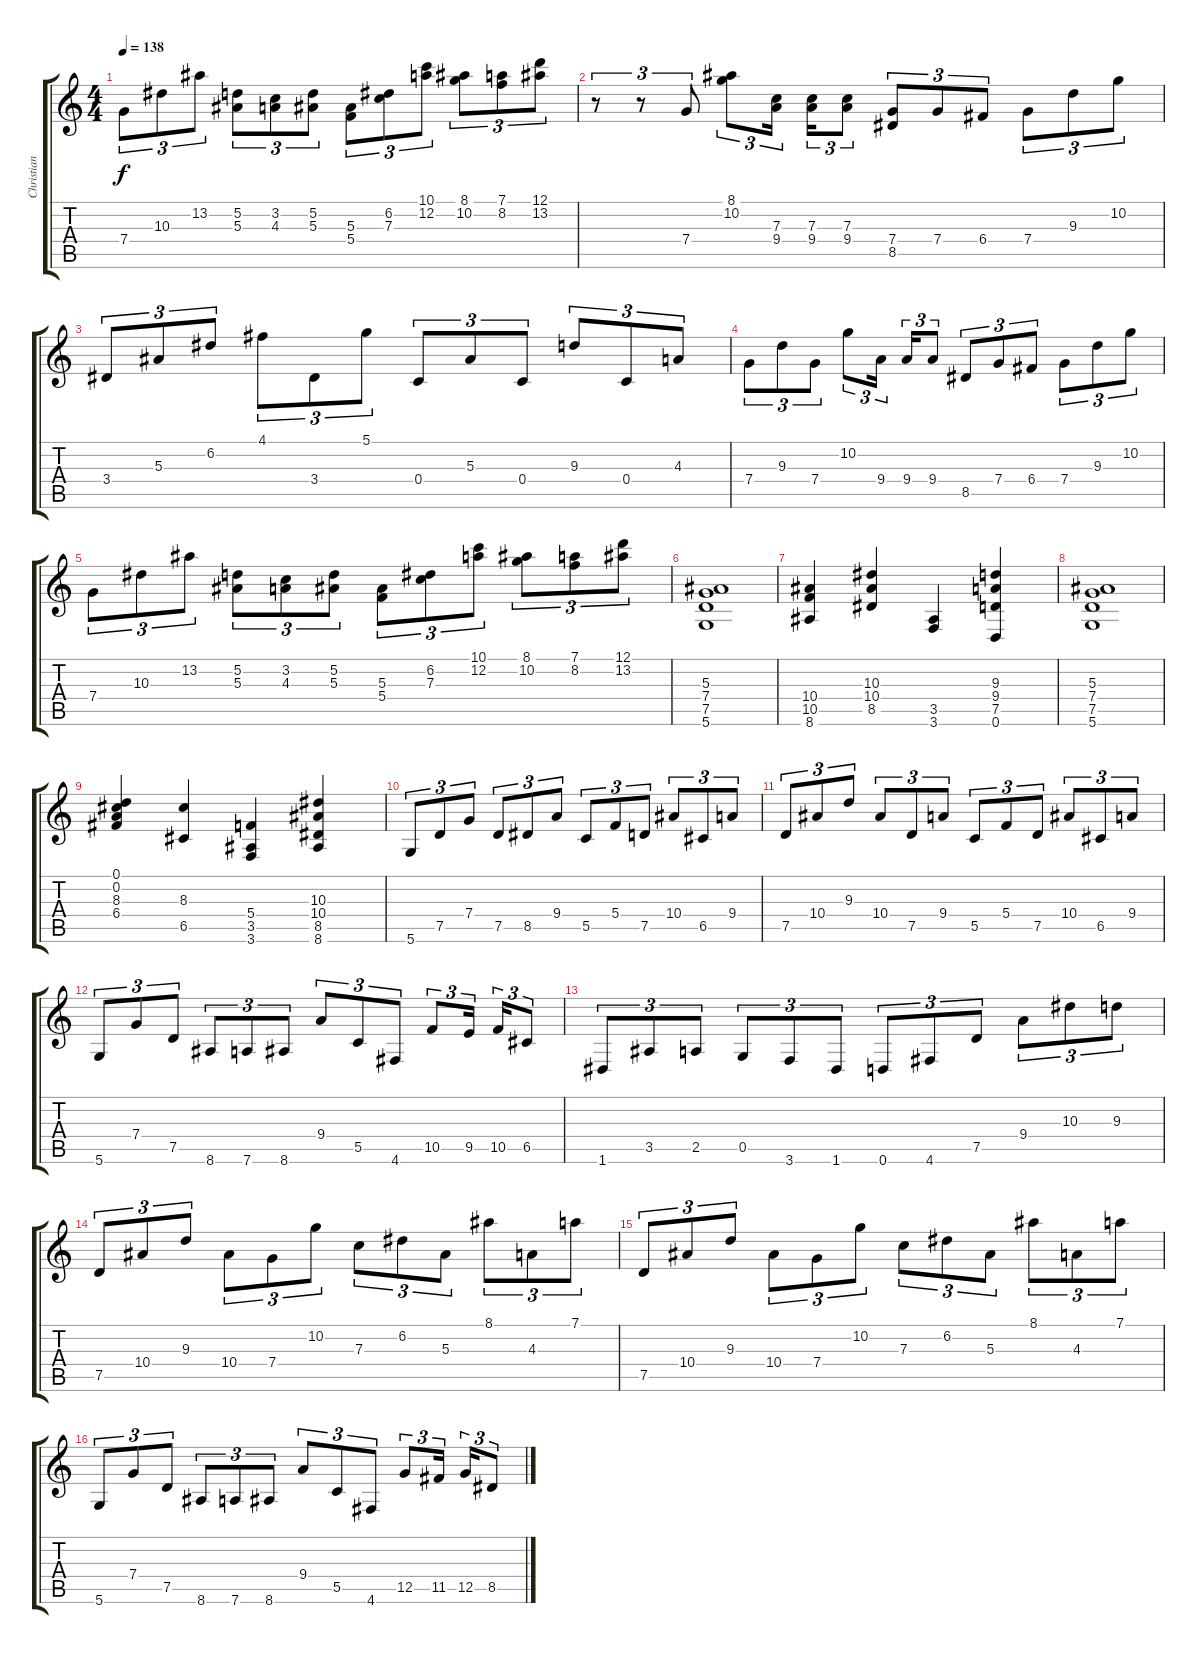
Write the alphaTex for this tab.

\track ("Christian Muenzner" "Christian ") {instrument distortionguitar}
\staff {score tabs}
\tuning (D4 A3 F3 C3 G2 D2) {hide}
\ts (4 4)
\tempo 138
\clef g2
\ks c
7.4.8{tu (3 2) dy f} 10.3.8{tu (3 2)} 13.2.8{tu (3 2)} (5.2 5.3).8{tu (3 2)} (3.2 4.3).8{tu (3 2)} (5.2 5.3).8{tu (3 2)} (5.3 5.4).8{tu (3 2)} (6.2 7.3).8{tu (3 2)} (10.1 12.2).8{tu (3 2)} (8.1 10.2).8{tu (3 2)} (7.1 8.2).8{tu (3 2)} (12.1 13.2).8{tu (3 2)} |
r.8{tu (3 2)} r.8{tu (3 2)} 7.4.8{tu (3 2)} (8.1 10.2).8{tu (3 2)} (7.3 9.4).16{tu (3 2) beam splitsecondary} (7.3 9.4).16{tu (3 2)} (7.3 9.4).8{tu (3 2)} (7.4 8.5).8{tu (3 2)} 7.4.8{tu (3 2)} 6.4.8{tu (3 2)} 7.4.8{tu (3 2)} 9.3.8{tu (3 2)} 10.2.8{tu (3 2)} |
3.4.8{tu (3 2)} 5.3.8{tu (3 2)} 6.2.8{tu (3 2)} 4.1.8{tu (3 2)} 3.4.8{tu (3 2)} 5.1.8{tu (3 2)} 0.4.8{tu (3 2)} 5.3.8{tu (3 2)} 0.4.8{tu (3 2)} 9.3.8{tu (3 2)} 0.4.8{tu (3 2)} 4.3.8{tu (3 2)} |
7.4.8{tu (3 2)} 9.3.8{tu (3 2)} 7.4.8{tu (3 2)} 10.2.8{tu (3 2)} 9.4.16{tu (3 2) beam splitsecondary} 9.4.16{tu (3 2)} 9.4.8{tu (3 2)} 8.5.8{tu (3 2)} 7.4.8{tu (3 2)} 6.4.8{tu (3 2)} 7.4.8{tu (3 2)} 9.3.8{tu (3 2)} 10.2.8{tu (3 2)} |
7.4.8{tu (3 2)} 10.3.8{tu (3 2)} 13.2.8{tu (3 2)} (5.2 5.3).8{tu (3 2)} (3.2 4.3).8{tu (3 2)} (5.2 5.3).8{tu (3 2)} (5.3 5.4).8{tu (3 2)} (6.2 7.3).8{tu (3 2)} (10.1 12.2).8{tu (3 2)} (8.1 10.2).8{tu (3 2)} (7.1 8.2).8{tu (3 2)} (12.1 13.2).8{tu (3 2)} |
(5.3 7.4 7.5 5.6).1 |
(10.4 10.5 8.6).4 (10.3 10.4 8.5).4 (3.5 3.6).4 (9.3 9.4 7.5 0.6).4 |
(5.3 7.4 7.5 5.6).1 |
(0.1 0.2 8.3 6.4).4 (8.3 6.5).4 (5.4 3.5 3.6).4 (10.3 10.4 8.5 8.6).4 |
5.6.8{tu (3 2)} 7.5.8{tu (3 2)} 7.4.8{tu (3 2)} 7.5.8{tu (3 2)} 8.5.8{tu (3 2)} 9.4.8{tu (3 2)} 5.5.8{tu (3 2)} 5.4.8{tu (3 2)} 7.5.8{tu (3 2)} 10.4.8{tu (3 2)} 6.5.8{tu (3 2)} 9.4.8{tu (3 2)} |
7.5.8{tu (3 2)} 10.4.8{tu (3 2)} 9.3.8{tu (3 2)} 10.4.8{tu (3 2)} 7.5.8{tu (3 2)} 9.4.8{tu (3 2)} 5.5.8{tu (3 2)} 5.4.8{tu (3 2)} 7.5.8{tu (3 2)} 10.4.8{tu (3 2)} 6.5.8{tu (3 2)} 9.4.8{tu (3 2)} |
5.6.8{tu (3 2)} 7.4.8{tu (3 2)} 7.5.8{tu (3 2)} 8.6.8{tu (3 2)} 7.6.8{tu (3 2)} 8.6.8{tu (3 2)} 9.4.8{tu (3 2)} 5.5.8{tu (3 2)} 4.6.8{tu (3 2)} 10.5.8{tu (3 2)} 9.5.16{tu (3 2) beam splitsecondary} 10.5.16{tu (3 2)} 6.5.8{tu (3 2)} |
1.6.8{tu (3 2)} 3.5.8{tu (3 2)} 2.5.8{tu (3 2)} 0.5.8{tu (3 2)} 3.6.8{tu (3 2)} 1.6.8{tu (3 2)} 0.6.8{tu (3 2)} 4.6.8{tu (3 2)} 7.5.8{tu (3 2)} 9.4.8{tu (3 2)} 10.3.8{tu (3 2)} 9.3.8{tu (3 2)} |
7.5.8{tu (3 2)} 10.4.8{tu (3 2)} 9.3.8{tu (3 2)} 10.4.8{tu (3 2)} 7.4.8{tu (3 2)} 10.2.8{tu (3 2)} 7.3.8{tu (3 2)} 6.2.8{tu (3 2)} 5.3.8{tu (3 2)} 8.1.8{tu (3 2)} 4.3.8{tu (3 2)} 7.1.8{tu (3 2)} |
7.5.8{tu (3 2)} 10.4.8{tu (3 2)} 9.3.8{tu (3 2)} 10.4.8{tu (3 2)} 7.4.8{tu (3 2)} 10.2.8{tu (3 2)} 7.3.8{tu (3 2)} 6.2.8{tu (3 2)} 5.3.8{tu (3 2)} 8.1.8{tu (3 2)} 4.3.8{tu (3 2)} 7.1.8{tu (3 2)} |
5.6.8{tu (3 2)} 7.4.8{tu (3 2)} 7.5.8{tu (3 2)} 8.6.8{tu (3 2)} 7.6.8{tu (3 2)} 8.6.8{tu (3 2)} 9.4.8{tu (3 2)} 5.5.8{tu (3 2)} 4.6.8{tu (3 2)} 12.5.8{tu (3 2)} 11.5.16{tu (3 2) beam splitsecondary} 12.5.16{tu (3 2)} 8.5.8{tu (3 2)}
